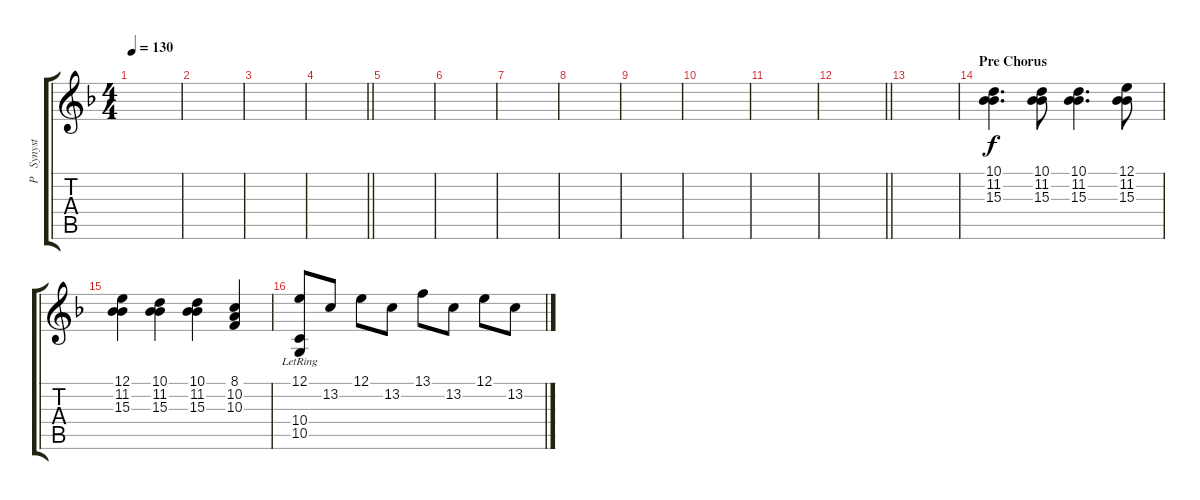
\track ("P   Synyster Gates" "P   Synyst") {instrument acousticgrandpiano}
\staff {score tabs}
\tuning (E4 B3 G3 D3 A2 D2) {hide}
\ts (4 4)
\tempo 130
\clef g2
\ks dminor
|
|
|
\barLineRight lightlight
|
|
|
|
|
|
|
|
\barLineRight lightlight
|
|
\section ("" "Pre Chorus")
(10.1 11.2 15.3).4{d} (10.1 11.2 15.3).8 (10.1 11.2 15.3).4{d} (12.1 11.2 15.3).8 |
(12.1 11.2 15.3).4 (10.1 11.2 15.3).4 (10.1 11.2 15.3).4 (8.1 10.2 10.3).4 |
(12.1 10.4{lr} 10.5).8 13.2.8 12.1.8 13.2.8 13.1.8 13.2.8 12.1.8 13.2.8
